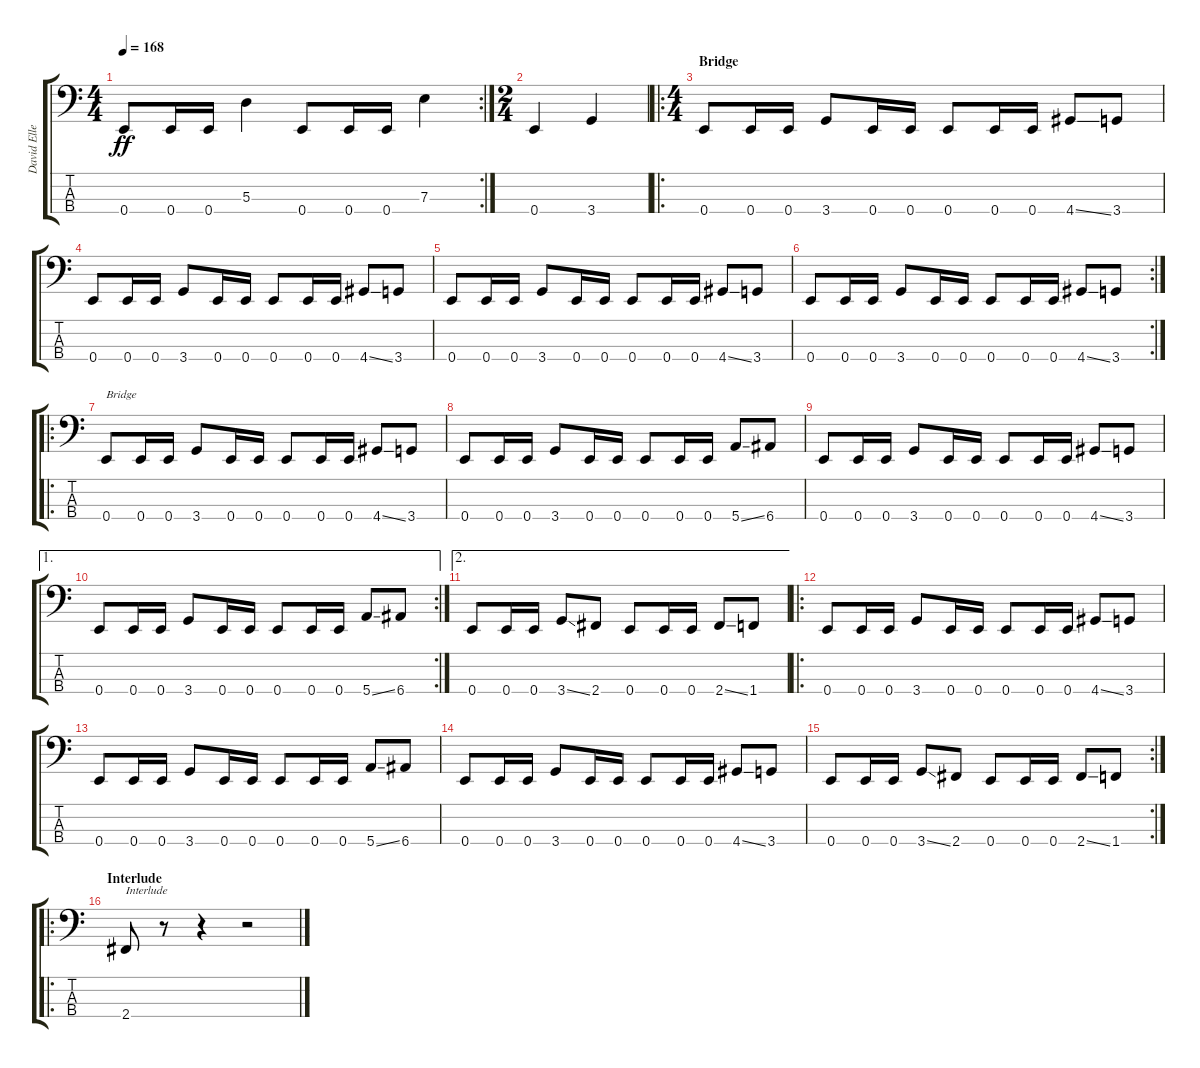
\track ("David Ellefson" "David Elle") {instrument electricbasspick}
\staff {score tabs}
\tuning (G2 D2 A1 E1) {hide}
\rc 2
\ts (4 4)
\tempo 168
\clef f4
\ks c
0.4.8{dy ff} 0.4.16 0.4.16 5.3.4 0.4.8 0.4.16 0.4.16 7.3.4 |
\ts (2 4)
0.4.4 3.4.4 |
\ro
\ts (4 4)
\section ("" "Bridge")
0.4.8 0.4.16 0.4.16 3.4.8 0.4.16 0.4.16 0.4.8 0.4.16 0.4.16 4.4{ss}.8 3.4.8 |
0.4.8 0.4.16 0.4.16 3.4.8 0.4.16 0.4.16 0.4.8 0.4.16 0.4.16 4.4{ss}.8 3.4.8 |
0.4.8 0.4.16 0.4.16 3.4.8 0.4.16 0.4.16 0.4.8 0.4.16 0.4.16 4.4{ss}.8 3.4.8 |
\rc 2
0.4.8 0.4.16 0.4.16 3.4.8 0.4.16 0.4.16 0.4.8 0.4.16 0.4.16 4.4{ss}.8 3.4.8 |
\ro
0.4.8{txt "Bridge"} 0.4.16 0.4.16 3.4.8 0.4.16 0.4.16 0.4.8 0.4.16 0.4.16 4.4{ss}.8 3.4.8 |
0.4.8 0.4.16 0.4.16 3.4.8 0.4.16 0.4.16 0.4.8 0.4.16 0.4.16 5.4{ss}.8 6.4.8 |
0.4.8 0.4.16 0.4.16 3.4.8 0.4.16 0.4.16 0.4.8 0.4.16 0.4.16 4.4{ss}.8 3.4.8 |
\ae 1
\rc 2
0.4.8 0.4.16 0.4.16 3.4.8 0.4.16 0.4.16 0.4.8 0.4.16 0.4.16 5.4{ss}.8 6.4.8 |
\ae 2
0.4.8 0.4.16 0.4.16 3.4{ss}.8 2.4.8 0.4.8 0.4.16 0.4.16 2.4{ss}.8 1.4.8 |
\ro
0.4.8 0.4.16 0.4.16 3.4.8 0.4.16 0.4.16 0.4.8 0.4.16 0.4.16 4.4{ss}.8 3.4.8 |
0.4.8 0.4.16 0.4.16 3.4.8 0.4.16 0.4.16 0.4.8 0.4.16 0.4.16 5.4{ss}.8 6.4.8 |
0.4.8 0.4.16 0.4.16 3.4.8 0.4.16 0.4.16 0.4.8 0.4.16 0.4.16 4.4{ss}.8 3.4.8 |
\rc 2
0.4.8 0.4.16 0.4.16 3.4{ss}.8 2.4.8 0.4.8 0.4.16 0.4.16 2.4{ss}.8 1.4.8 |
\ro
\section ("" "Interlude")
2.4.8{txt "Interlude"} r.8 r.4 r.2
